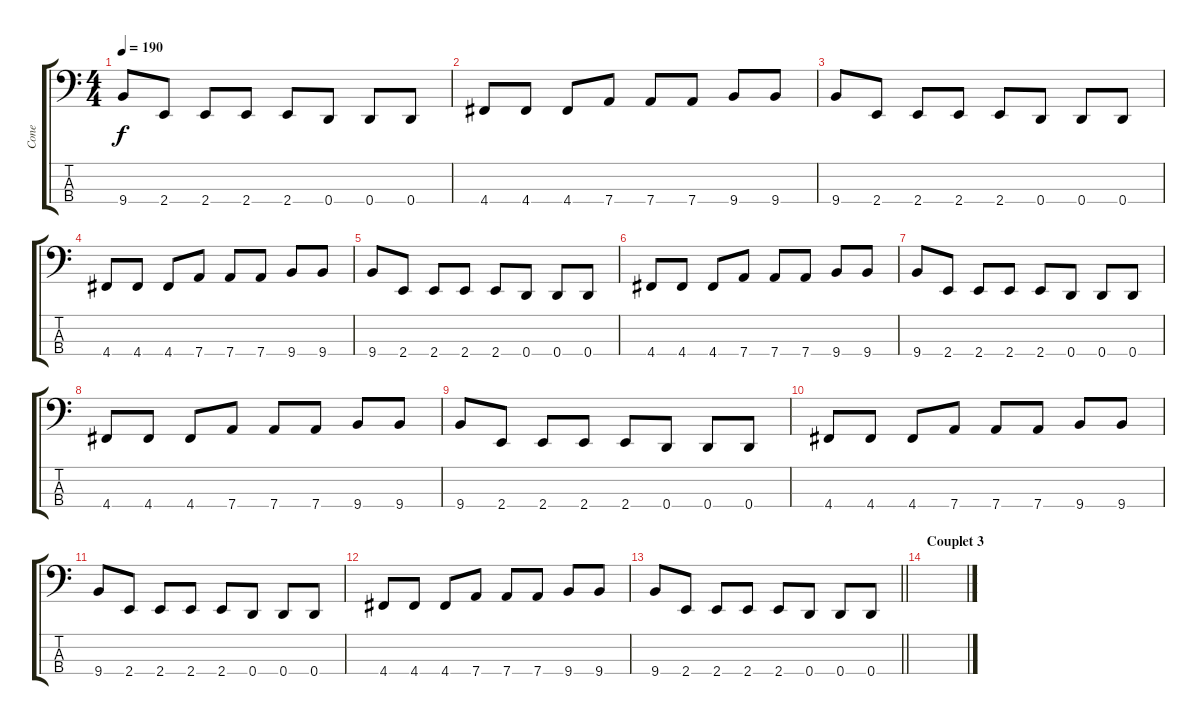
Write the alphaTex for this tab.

\track ("Cone" "Cone") {instrument electricbasspick}
\staff {score tabs}
\tuning (G2 D2 A1 D1) {hide}
\ts (4 4)
\tempo 190
\clef f4
\ks c
9.4.8{dy f} 2.4.8 2.4.8 2.4.8 2.4.8 0.4.8 0.4.8 0.4.8 |
4.4.8 4.4.8 4.4.8 7.4.8 7.4.8 7.4.8 9.4.8 9.4.8 |
9.4.8 2.4.8 2.4.8 2.4.8 2.4.8 0.4.8 0.4.8 0.4.8 |
4.4.8 4.4.8 4.4.8 7.4.8 7.4.8 7.4.8 9.4.8 9.4.8 |
9.4.8 2.4.8 2.4.8 2.4.8 2.4.8 0.4.8 0.4.8 0.4.8 |
4.4.8 4.4.8 4.4.8 7.4.8 7.4.8 7.4.8 9.4.8 9.4.8 |
9.4.8 2.4.8 2.4.8 2.4.8 2.4.8 0.4.8 0.4.8 0.4.8 |
4.4.8 4.4.8 4.4.8 7.4.8 7.4.8 7.4.8 9.4.8 9.4.8 |
9.4.8 2.4.8 2.4.8 2.4.8 2.4.8 0.4.8 0.4.8 0.4.8 |
4.4.8 4.4.8 4.4.8 7.4.8 7.4.8 7.4.8 9.4.8 9.4.8 |
9.4.8 2.4.8 2.4.8 2.4.8 2.4.8 0.4.8 0.4.8 0.4.8 |
4.4.8 4.4.8 4.4.8 7.4.8 7.4.8 7.4.8 9.4.8 9.4.8 |
\barLineRight lightlight
9.4.8 2.4.8 2.4.8 2.4.8 2.4.8 0.4.8 0.4.8 0.4.8 |
\section ("" "Couplet 3")
